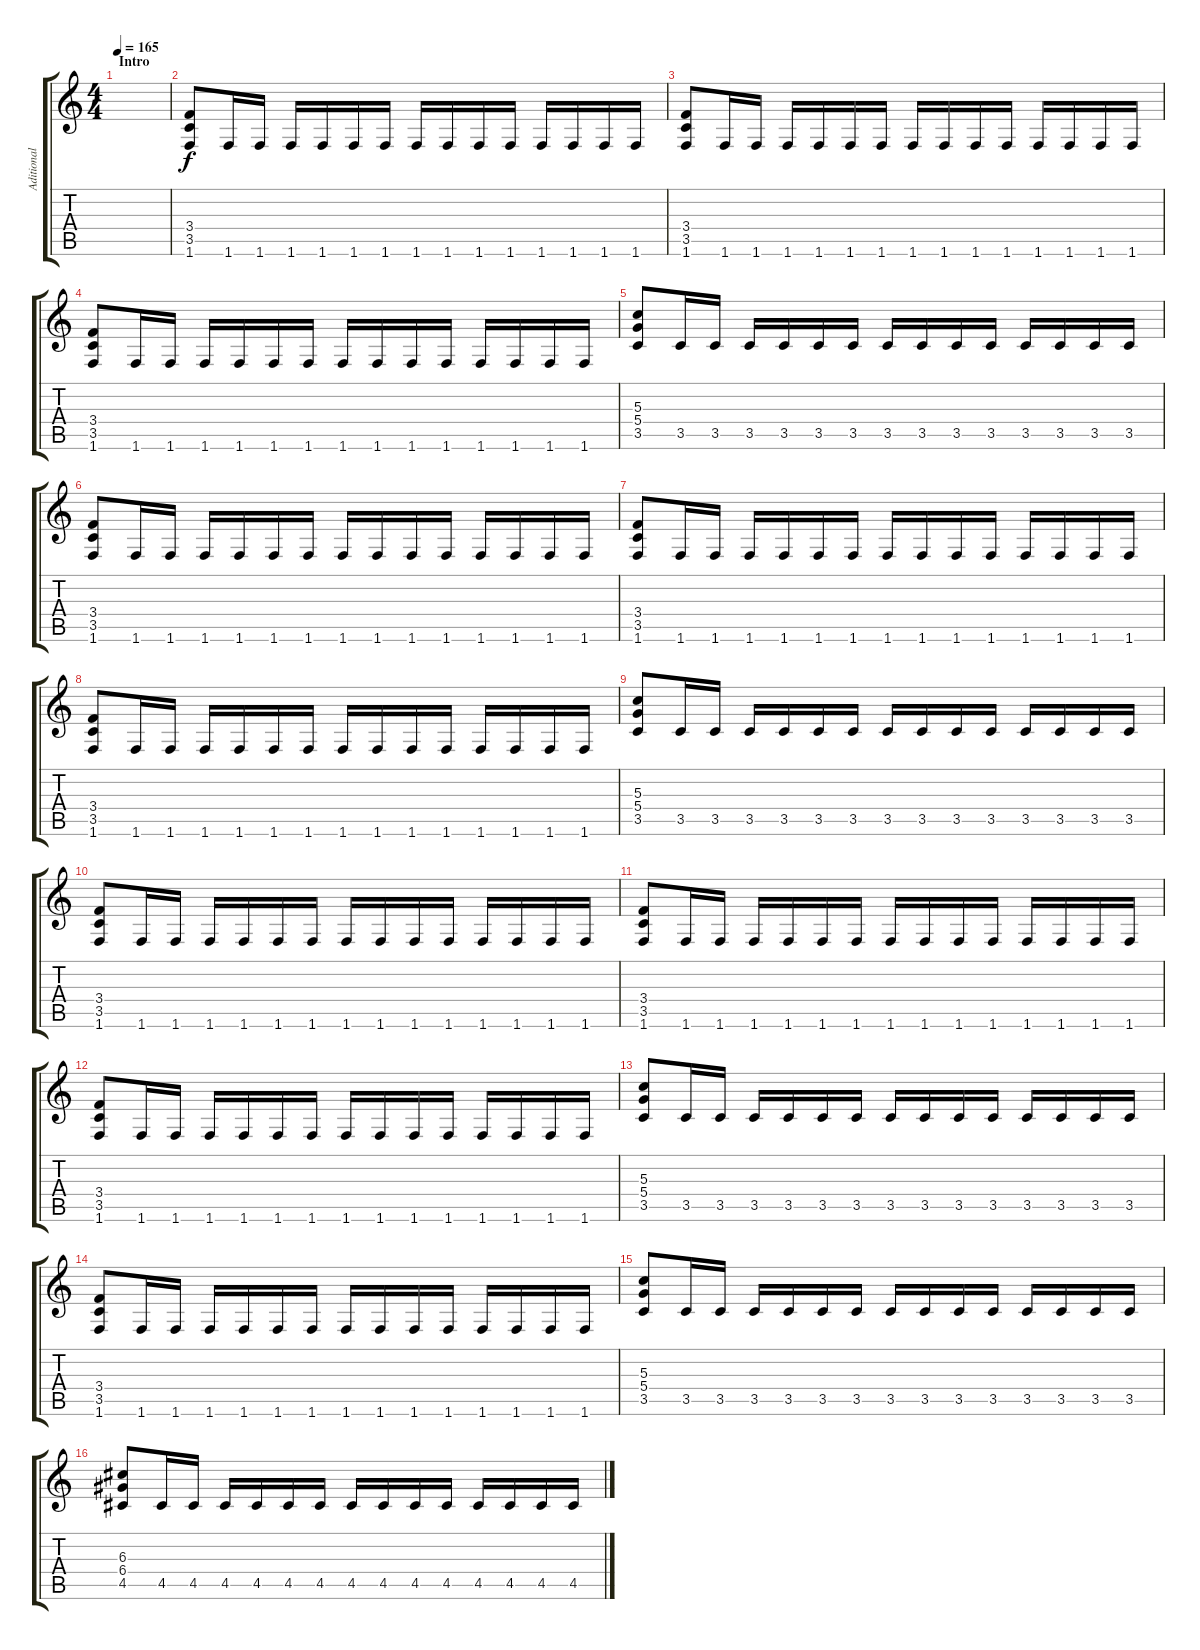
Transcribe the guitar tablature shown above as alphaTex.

\track ("Aditional Guitars" "Aditional ") {instrument distortionguitar}
\staff {score tabs}
\tuning (E4 B3 G3 D3 A2 E2) {hide}
\ts (4 4)
\section ("" "Intro")
\tempo 165
\clef g2
\ks c
|
(3.4 3.5 1.6).8 1.6.16 1.6.16 1.6.16 1.6.16 1.6.16 1.6.16 1.6.16 1.6.16 1.6.16 1.6.16 1.6.16 1.6.16 1.6.16 1.6.16 |
(3.4 3.5 1.6).8 1.6.16 1.6.16 1.6.16 1.6.16 1.6.16 1.6.16 1.6.16 1.6.16 1.6.16 1.6.16 1.6.16 1.6.16 1.6.16 1.6.16 |
(3.4 3.5 1.6).8 1.6.16 1.6.16 1.6.16 1.6.16 1.6.16 1.6.16 1.6.16 1.6.16 1.6.16 1.6.16 1.6.16 1.6.16 1.6.16 1.6.16 |
(5.3 5.4 3.5).8 3.5.16 3.5.16 3.5.16 3.5.16 3.5.16 3.5.16 3.5.16 3.5.16 3.5.16 3.5.16 3.5.16 3.5.16 3.5.16 3.5.16 |
(3.4 3.5 1.6).8 1.6.16 1.6.16 1.6.16 1.6.16 1.6.16 1.6.16 1.6.16 1.6.16 1.6.16 1.6.16 1.6.16 1.6.16 1.6.16 1.6.16 |
(3.4 3.5 1.6).8 1.6.16 1.6.16 1.6.16 1.6.16 1.6.16 1.6.16 1.6.16 1.6.16 1.6.16 1.6.16 1.6.16 1.6.16 1.6.16 1.6.16 |
(3.4 3.5 1.6).8 1.6.16 1.6.16 1.6.16 1.6.16 1.6.16 1.6.16 1.6.16 1.6.16 1.6.16 1.6.16 1.6.16 1.6.16 1.6.16 1.6.16 |
(5.3 5.4 3.5).8 3.5.16 3.5.16 3.5.16 3.5.16 3.5.16 3.5.16 3.5.16 3.5.16 3.5.16 3.5.16 3.5.16 3.5.16 3.5.16 3.5.16 |
(3.4 3.5 1.6).8 1.6.16 1.6.16 1.6.16 1.6.16 1.6.16 1.6.16 1.6.16 1.6.16 1.6.16 1.6.16 1.6.16 1.6.16 1.6.16 1.6.16 |
(3.4 3.5 1.6).8 1.6.16 1.6.16 1.6.16 1.6.16 1.6.16 1.6.16 1.6.16 1.6.16 1.6.16 1.6.16 1.6.16 1.6.16 1.6.16 1.6.16 |
(3.4 3.5 1.6).8 1.6.16 1.6.16 1.6.16 1.6.16 1.6.16 1.6.16 1.6.16 1.6.16 1.6.16 1.6.16 1.6.16 1.6.16 1.6.16 1.6.16 |
(5.3 5.4 3.5).8 3.5.16 3.5.16 3.5.16 3.5.16 3.5.16 3.5.16 3.5.16 3.5.16 3.5.16 3.5.16 3.5.16 3.5.16 3.5.16 3.5.16 |
(3.4 3.5 1.6).8 1.6.16 1.6.16 1.6.16 1.6.16 1.6.16 1.6.16 1.6.16 1.6.16 1.6.16 1.6.16 1.6.16 1.6.16 1.6.16 1.6.16 |
(5.3 5.4 3.5).8 3.5.16 3.5.16 3.5.16 3.5.16 3.5.16 3.5.16 3.5.16 3.5.16 3.5.16 3.5.16 3.5.16 3.5.16 3.5.16 3.5.16 |
(6.3 6.4 4.5).8 4.5.16 4.5.16 4.5.16 4.5.16 4.5.16 4.5.16 4.5.16 4.5.16 4.5.16 4.5.16 4.5.16 4.5.16 4.5.16 4.5.16
